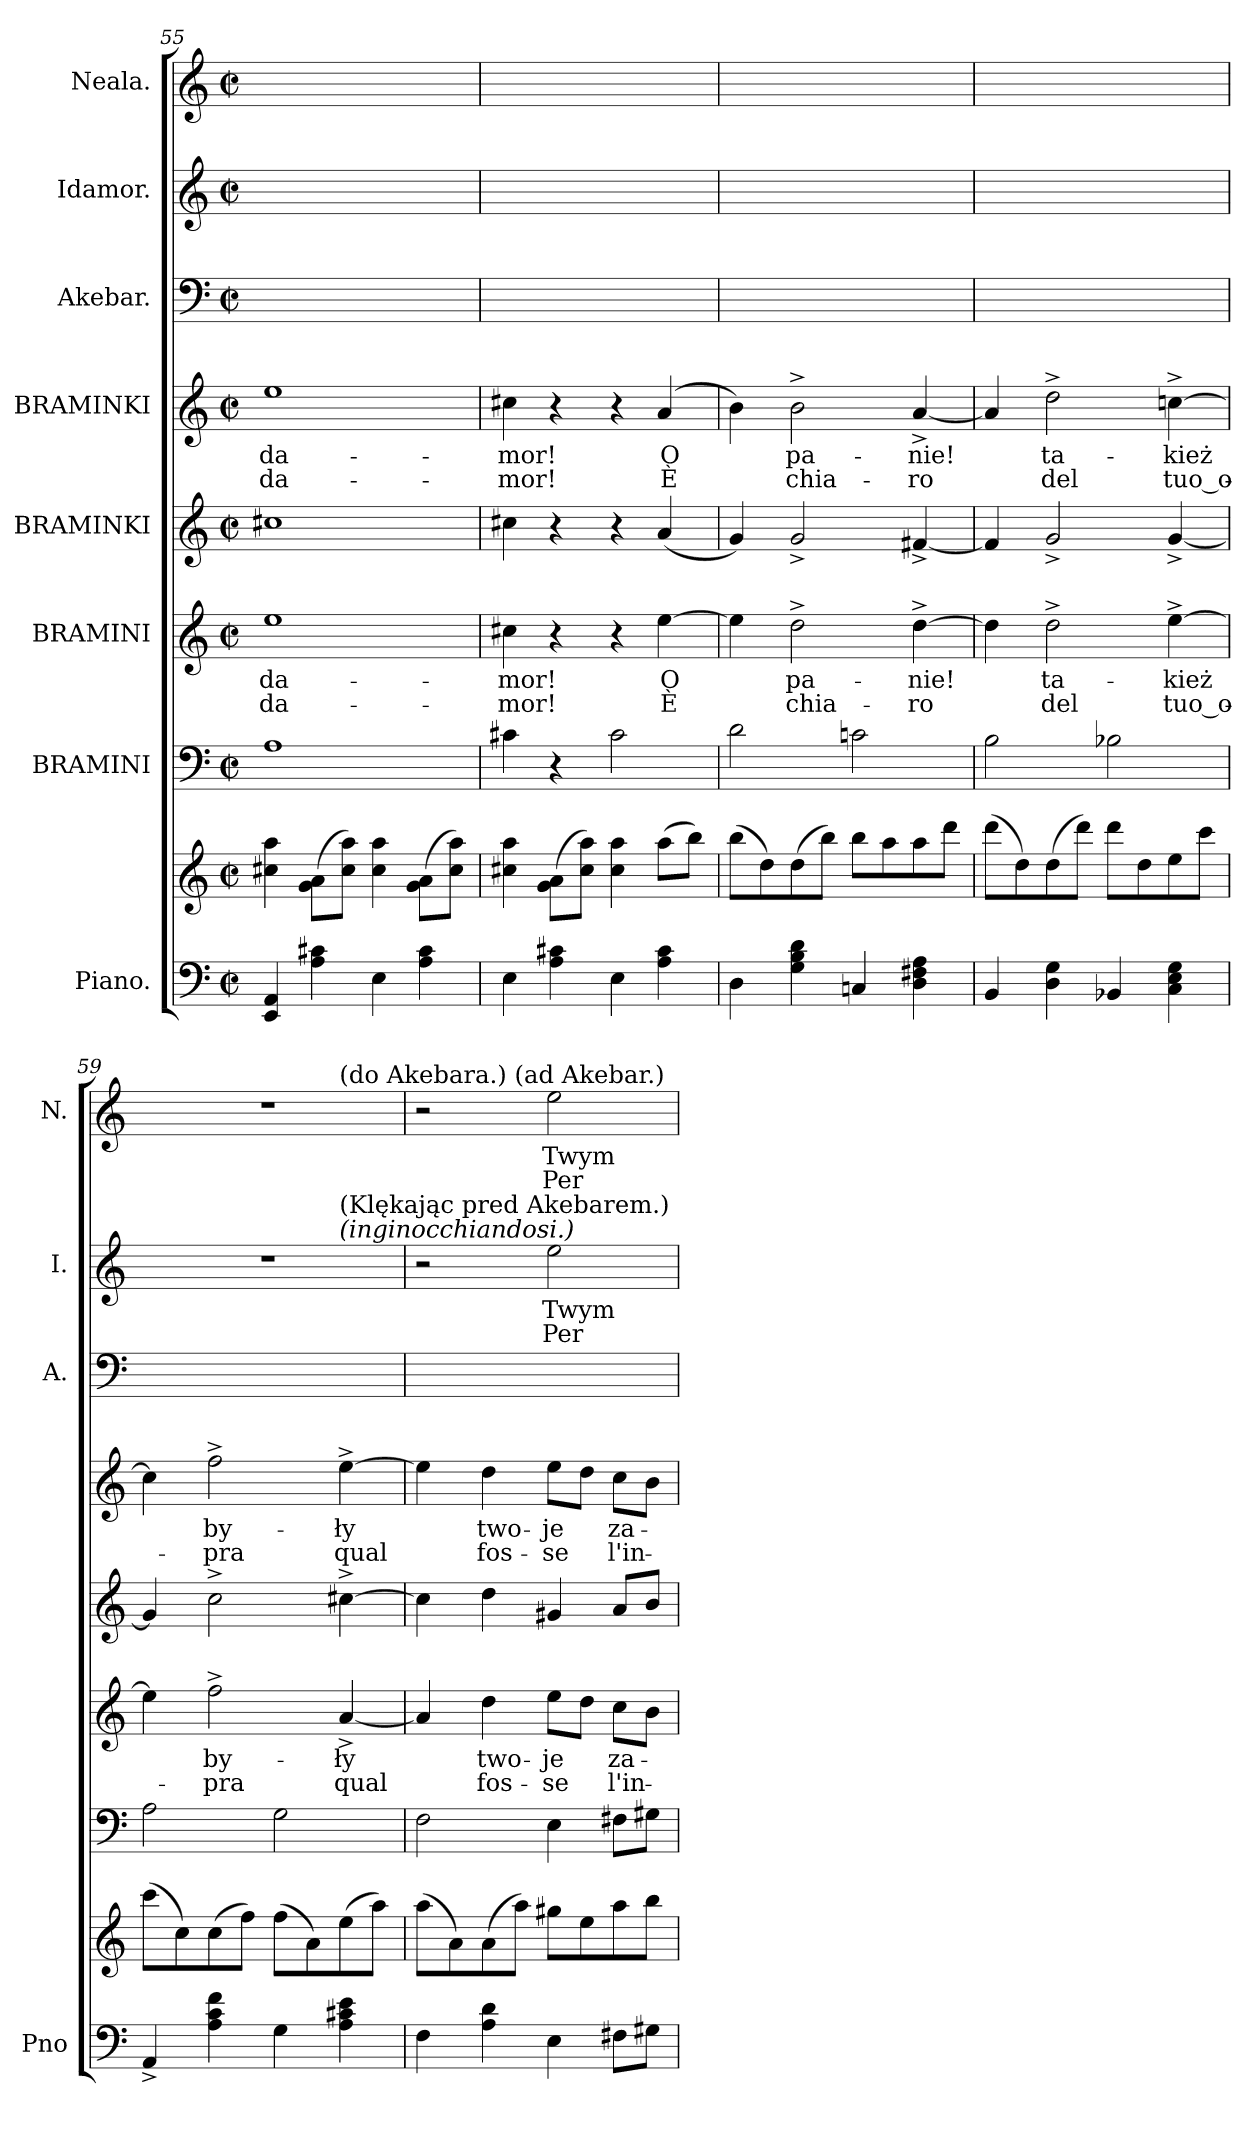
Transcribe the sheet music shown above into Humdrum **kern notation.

**kern	**kern	**kern	**kern	**text	**text	**kern	**kern	**text	**text	**kern	**kern	**text	**text	**kern	**text	**text
*part8	*part8	*part7	*part6	*part6	*part6	*part5	*part4	*part4	*part4	*part3	*part2	*part2	*part2	*part1	*part1	*part1
*staff9	*staff8	*staff7	*staff6	*staff6	*staff6	*staff5	*staff4	*staff4	*staff4	*staff3	*staff2	*staff2	*staff2	*staff1	*staff1	*staff1
*I"Piano.	*	*I"BRAMINI	*I"BRAMINI	*	*	*I"BRAMINKI	*I"BRAMINKI	*	*	*I"Akebar.	*I"Idamor.	*	*	*I"Neala.	*	*
*I'Pno	*	*	*	*	*	*	*	*	*	*I'A.	*I'I.	*	*	*I'N.	*	*
*clefF4	*clefG2	*clefF4	*clefG2	*	*	*clefG2	*clefG2	*	*	*clefF4	*clefG2	*	*	*clefG2	*	*
*	*	*	*ITrd8c12	*	*	*	*	*	*	*	*ITrd8c12	*	*	*	*	*
*k[]	*k[]	*k[]	*k[]	*	*	*k[]	*k[]	*	*	*k[]	*k[]	*	*	*k[]	*	*
*a:	*a:	*a:	*a:	*	*	*a:	*a:	*	*	*a:	*a:	*	*	*a:	*	*
*M2/2	*M2/2	*M2/2	*M2/2	*	*	*M2/2	*M2/2	*	*	*M2/2	*M2/2	*	*	*M2/2	*	*
*met(c|)	*met(c|)	*met(c|)	*met(c|)	*	*	*met(c|)	*met(c|)	*	*	*met(c|)	*met(c|)	*	*	*met(c|)	*	*
=55	=55	=55	=55	=55	=55	=55	=55	=55	=55	=55	=55	=55	=55	=55	=55	=55
4EE/ 4AA/	4cc#X\ 4aa\	1A	1e	-da-	-da-	1cc#X	1ee	-da-	-da-	1ryy	1ryy	.	.	1ryy	.	.
4A\ 4c#X\	(8g\ 8a\L	.	.	.	.	.	.	.	.	.	.	.	.	.	.	.
.	8cc#\ 8aa\J)	.	.	.	.	.	.	.	.	.	.	.	.	.	.	.
4E\	4cc#\ 4aa\	.	.	.	.	.	.	.	.	.	.	.	.	.	.	.
4A\ 4c#\	(8g\ 8a\L	.	.	.	.	.	.	.	.	.	.	.	.	.	.	.
.	8cc#\ 8aa\J)	.	.	.	.	.	.	.	.	.	.	.	.	.	.	.
=56	=56	=56	=56	=56	=56	=56	=56	=56	=56	=56	=56	=56	=56	=56	=56	=56
4E\	4cc#X\ 4aa\	4c#X\	4c#X\	-mor!	-mor!	4cc#X\	4cc#X\	-mor!	-mor!	1ryy	1ryy	.	.	1ryy	.	.
4A\ 4c#X\	(8g\ 8a\L	4r	4r	.	.	4r	4r	.	.	.	.	.	.	.	.	.
.	8cc#\ 8aa\J)	.	.	.	.	.	.	.	.	.	.	.	.	.	.	.
4E\	4cc#\ 4aa\	2c#\	4r	.	.	4r	4r	.	.	.	.	.	.	.	.	.
4A\ 4c#\	(8aa\L	.	[4e\	O	È	(4a/	(<4a/	O	È	.	.	.	.	.	.	.
.	8bb\J)	.	.	.	.	.	.	.	.	.	.	.	.	.	.	.
=57	=57	=57	=57	=57	=57	=57	=57	=57	=57	=57	=57	=57	=57	=57	=57	=57
4D\	(8bb\L	2d\	4e\]	.	.	4g/)	4b\)	.	.	1ryy	1ryy	.	.	1ryy	.	.
.	8dd\)	.	.	.	.	.	.	.	.	.	.	.	.	.	.	.
4G\ 4B\ 4d\	(8dd\	.	2d^\	pa-	chia-	2g^/	2b^\	pa-	chia-	.	.	.	.	.	.	.
.	8bb\J)	.	.	.	.	.	.	.	.	.	.	.	.	.	.	.
4Cn/	8bb\L	2cn\	.	.	.	.	.	.	.	.	.	.	.	.	.	.
.	8aa\	.	.	.	.	.	.	.	.	.	.	.	.	.	.	.
4D\ 4F#X\ 4A\	8aa\	.	[4d^\	-nie!	-ro	[4f#X^/	[4a^/	-nie!	-ro	.	.	.	.	.	.	.
.	8ddd\J	.	.	.	.	.	.	.	.	.	.	.	.	.	.	.
=58	=58	=58	=58	=58	=58	=58	=58	=58	=58	=58	=58	=58	=58	=58	=58	=58
4BB/	(8ddd\L	2B\	4d\]	.	.	4f#/]	4a/]	.	.	1ryy	1ryy	.	.	1ryy	.	.
.	8dd\)	.	.	.	.	.	.	.	.	.	.	.	.	.	.	.
4D\ 4G\	(8dd\	.	2d^\	ta-	del	2g^/	2dd^\	ta-	del	.	.	.	.	.	.	.
.	8ddd\J)	.	.	.	.	.	.	.	.	.	.	.	.	.	.	.
4BB-X/	8ddd\L	2B-X\	.	.	.	.	.	.	.	.	.	.	.	.	.	.
.	8dd\	.	.	.	.	.	.	.	.	.	.	.	.	.	.	.
4C\ 4E\ 4G\	8ee\	.	[4e^\	-kież	tuo_o-	[4g^/	[4ccn^\	-kież	tuo_o-	.	.	.	.	.	.	.
.	8ccc\J	.	.	.	.	.	.	.	.	.	.	.	.	.	.	.
=59	=59	=59	=59	=59	=59	=59	=59	=59	=59	=59	=59	=59	=59	=59	=59	=59
*	*	*	*	*	*	*	*	*	*	*	*^	*	*	*^	*	*
4AA^/	(8ccc\L	2A\	4e\]	.	.	4g/]	4ccn\]	.	.	1ryy	1r	2.ryy	.	.	1r	2.ryy	.	.
.	8cc\)	.	.	.	.	.	.	.	.	.	.	.	.	.	.	.	.	.
4A\ 4c\ 4f\	(8cc\	.	2f^\	by-	-pra	2cc^\	2ff^\	by-	-pra	.	.	.	.	.	.	.	.	.
.	8ff\J)	.	.	.	.	.	.	.	.	.	.	.	.	.	.	.	.	.
4G\	(8ff\L	2G\	.	.	.	.	.	.	.	.	.	.	.	.	.	.	.	.
.	8a\)	.	.	.	.	.	.	.	.	.	.	.	.	.	.	.	.	.
!	!	!	!	!	!	!	!	!	!	!	!	!	!	!	!	!LO:TX:a:t=(do Akebara.) (ad Akebar.)	!	!
!	!	!	!	!	!	!	!	!	!	!	!	!LO:TX:a:i:t=(inginocchiandosi.)	!	!	!	!	!	!
!	!	!	!	!	!	!	!	!	!	!	!	!LO:TX:a:t=(Klękając pred Akebarem.)	!	!	!	!	!	!
4A\ 4c#X\ 4e\	(8ee\	.	[4A^>/	-ły	qual	[4cc#X^\	[4ee^\	-ły	qual	.	.	4ryy	.	.	.	4ryy	.	.
.	8aa\J)	.	.	.	.	.	.	.	.	.	.	.	.	.	.	.	.	.
*	*	*	*	*	*	*	*	*	*	*	*v	*v	*	*	*	*	*	*
*	*	*	*	*	*	*	*	*	*	*	*	*	*	*v	*v	*	*
=60	=60	=60	=60	=60	=60	=60	=60	=60	=60	=60	=60	=60	=60	=60	=60	=60
4F\	(8aa\L	2F\	4A/]	.	.	4cc#\]	4ee\]	.	.	1ryy	2r	.	.	2r	.	.
.	8a\)	.	.	.	.	.	.	.	.	.	.	.	.	.	.	.
4A\ 4d\	(8a\	.	4d\	two-	fos-	4dd\	4dd\	two-	fos-	.	.	.	.	.	.	.
.	8aa\J)	.	.	.	.	.	.	.	.	.	.	.	.	.	.	.
4E\	8gg#X\L	4E\	8e\L	-je	-se	4g#X/	8ee\L	-je	-se	.	2e\	Twym	Per	2ee\	Twym	Per
.	8ee\	.	8d\J	.	.	.	8dd\J	.	.	.	.	.	.	.	.	.
8F#X\L	8aa\	8F#X\L	8c\L	za-	l'in-	8a/L	8cc\L	za-	l'in-	.	.	.	.	.	.	.
8G#X\J	8bb\J	8G#X\J	8B\J	.	.	8b/J	8b\J	.	.	.	.	.	.	.	.	.
=	=	=	=	=	=	=	=	=	=	=	=	=	=	=	=	=
*-	*-	*-	*-	*-	*-	*-	*-	*-	*-	*-	*-	*-	*-	*-	*-	*-
